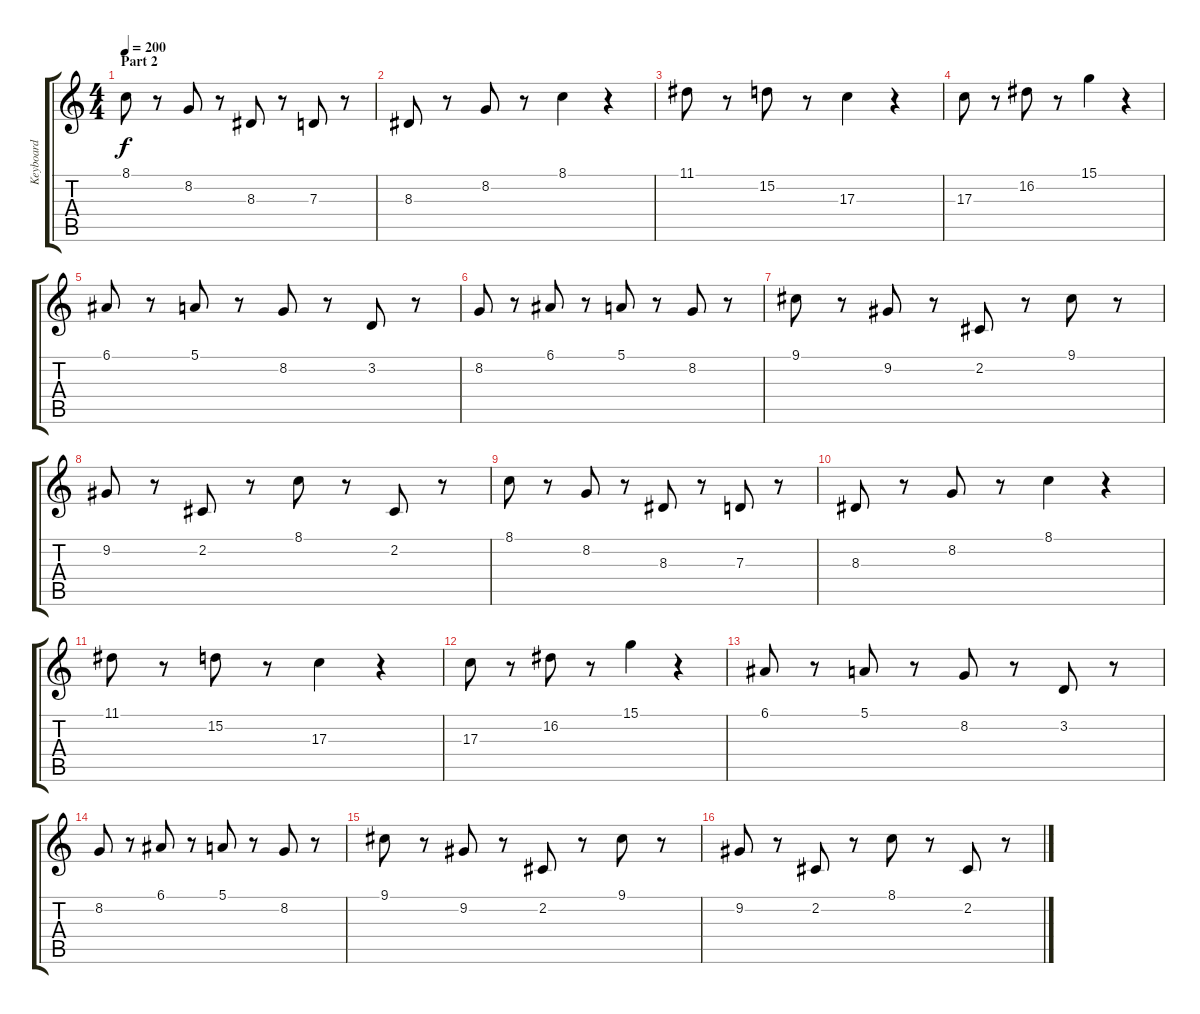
\track ("Keyboard" "Keyboard") {instrument pizzicatostrings}
\staff {score tabs}
\tuning (E4 B3 G3 D3 A2 E2) {hide}
\ts (4 4)
\section ("" "Part 2")
\tempo 200
\clef g2
\ks c
8.1.8{dy f} r.8 8.2.8 r.8 8.3.8 r.8 7.3.8 r.8 |
8.3.8 r.8 8.2.8 r.8 8.1.4 r.4 |
11.1.8 r.8 15.2.8 r.8 17.3.4 r.4 |
17.3.8 r.8 16.2.8 r.8 15.1.4 r.4 |
6.1.8 r.8 5.1.8 r.8 8.2.8 r.8 3.2.8 r.8 |
8.2.8 r.8 6.1.8 r.8 5.1.8 r.8 8.2.8 r.8 |
9.1.8 r.8 9.2.8 r.8 2.2.8 r.8 9.1.8 r.8 |
9.2.8 r.8 2.2.8 r.8 8.1.8 r.8 2.2.8 r.8 |
8.1.8 r.8 8.2.8 r.8 8.3.8 r.8 7.3.8 r.8 |
8.3.8 r.8 8.2.8 r.8 8.1.4 r.4 |
11.1.8 r.8 15.2.8 r.8 17.3.4 r.4 |
17.3.8 r.8 16.2.8 r.8 15.1.4 r.4 |
6.1.8 r.8 5.1.8 r.8 8.2.8 r.8 3.2.8 r.8 |
8.2.8 r.8 6.1.8 r.8 5.1.8 r.8 8.2.8 r.8 |
9.1.8 r.8 9.2.8 r.8 2.2.8 r.8 9.1.8 r.8 |
9.2.8 r.8 2.2.8 r.8 8.1.8 r.8 2.2.8 r.8
